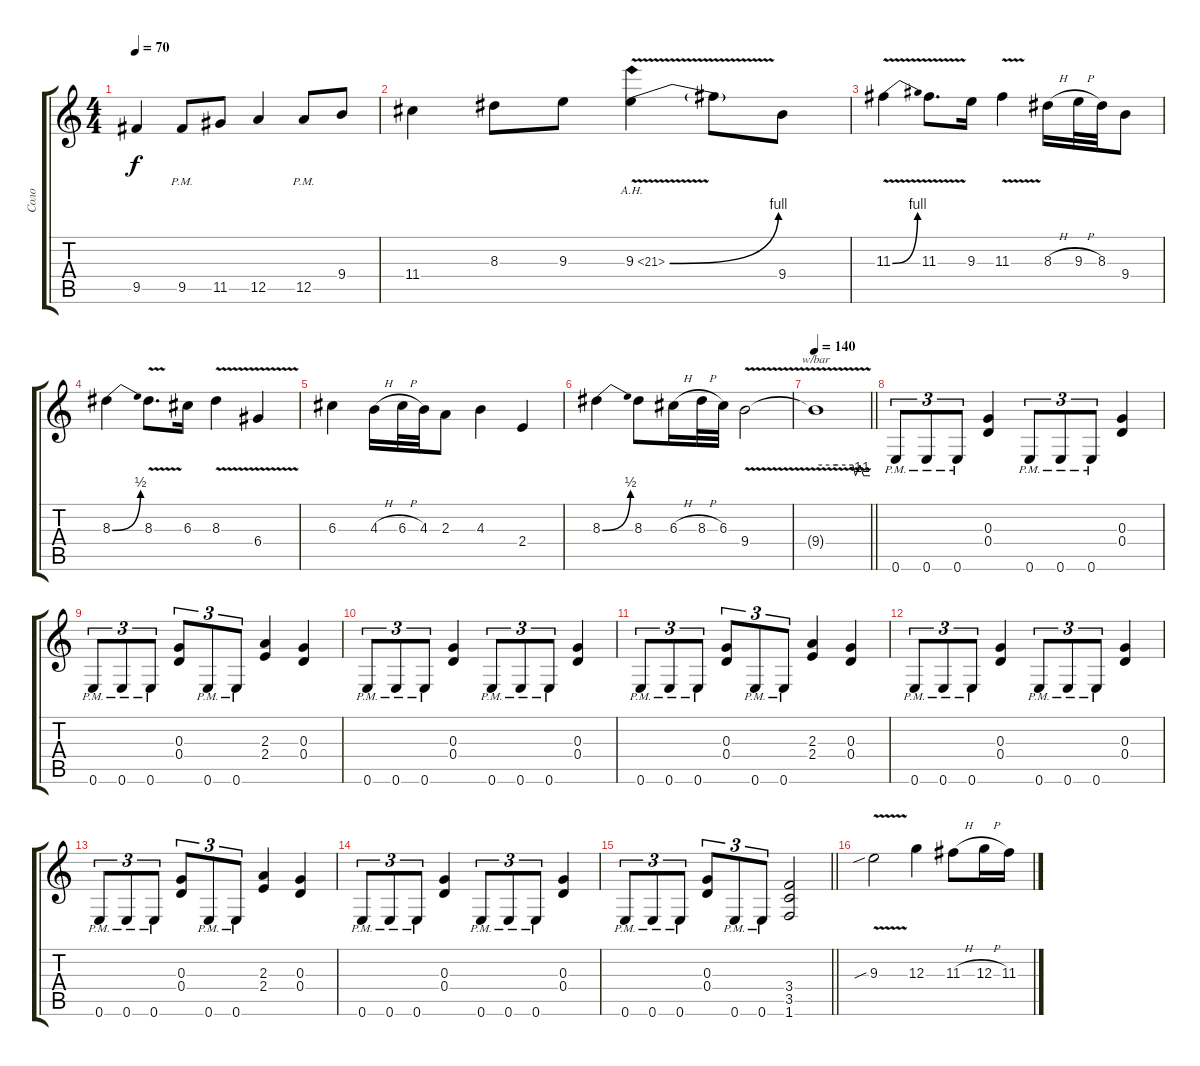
\track ("Соло" "Соло") {instrument distortionguitar}
\staff {score tabs}
\tuning (E4 B3 G3 D3 A2 E2) {hide}
\ts (4 4)
\tempo 70
\clef g2
\ks c
9.5.4{dy f} 9.5{pm}.8 11.5.8 12.5.4 12.5{pm}.8 9.4.8 |
11.4.4 8.3.8 9.3.8 9.3{be (bend 0 0 60 4) ah 12 v}.4 9.3{t}.8 9.4.8 |
11.3{be (bend 0 0 60 4) v}.4 11.3{v}.8{d} 9.3.16 11.3{v}.4 8.3{h}.16 9.3{h}.32 8.3.32 9.4.8 |
8.3{be (bend 0 0 60 2)}.4 8.3{v}.8{d} 6.3.16 8.3{v}.4 6.4{v}.4 |
6.3.4 4.3{h}.16 6.3{h}.32 4.3.32 2.3.8 4.3.4 2.4.4 |
8.3{be (bend 0 0 60 2)}.4 8.3.8 6.3{h}.16 8.3{h}.32 6.3.32 9.4{v}.2 |
\tempo 140
\barLineRight lightlight
9.4{t}.1{tbe (custom default 0 0 23 0 41 0 44 -4 49 0 53 -4 60 -4)} |
0.6{pm}.8{tu (3 2)} 0.6{pm}.8{tu (3 2)} 0.6{pm}.8{tu (3 2)} (0.3 0.4).4 0.6{pm}.8{tu (3 2)} 0.6{pm}.8{tu (3 2)} 0.6{pm}.8{tu (3 2)} (0.3 0.4).4 |
0.6{pm}.8{tu (3 2)} 0.6{pm}.8{tu (3 2)} 0.6{pm}.8{tu (3 2)} (0.3 0.4).8{tu (3 2)} 0.6{pm}.8{tu (3 2)} 0.6{pm}.8{tu (3 2)} (2.3 2.4).4 (0.3 0.4).4 |
0.6{pm}.8{tu (3 2)} 0.6{pm}.8{tu (3 2)} 0.6{pm}.8{tu (3 2)} (0.3 0.4).4 0.6{pm}.8{tu (3 2)} 0.6{pm}.8{tu (3 2)} 0.6{pm}.8{tu (3 2)} (0.3 0.4).4 |
0.6{pm}.8{tu (3 2)} 0.6{pm}.8{tu (3 2)} 0.6{pm}.8{tu (3 2)} (0.3 0.4).8{tu (3 2)} 0.6{pm}.8{tu (3 2)} 0.6{pm}.8{tu (3 2)} (2.3 2.4).4 (0.3 0.4).4 |
0.6{pm}.8{tu (3 2)} 0.6{pm}.8{tu (3 2)} 0.6{pm}.8{tu (3 2)} (0.3 0.4).4 0.6{pm}.8{tu (3 2)} 0.6{pm}.8{tu (3 2)} 0.6{pm}.8{tu (3 2)} (0.3 0.4).4 |
0.6{pm}.8{tu (3 2)} 0.6{pm}.8{tu (3 2)} 0.6{pm}.8{tu (3 2)} (0.3 0.4).8{tu (3 2)} 0.6{pm}.8{tu (3 2)} 0.6{pm}.8{tu (3 2)} (2.3 2.4).4 (0.3 0.4).4 |
0.6{pm}.8{tu (3 2)} 0.6{pm}.8{tu (3 2)} 0.6{pm}.8{tu (3 2)} (0.3 0.4).4 0.6{pm}.8{tu (3 2)} 0.6{pm}.8{tu (3 2)} 0.6{pm}.8{tu (3 2)} (0.3 0.4).4 |
\barLineRight lightlight
0.6{pm}.8{tu (3 2)} 0.6{pm}.8{tu (3 2)} 0.6{pm}.8{tu (3 2)} (0.3 0.4).8{tu (3 2)} 0.6{pm}.8{tu (3 2)} 0.6{pm}.8{tu (3 2)} (3.4 3.5 1.6).2 |
9.3{v sib}.2 12.3.4 11.3{h}.8 12.3{h}.16 11.3.16
